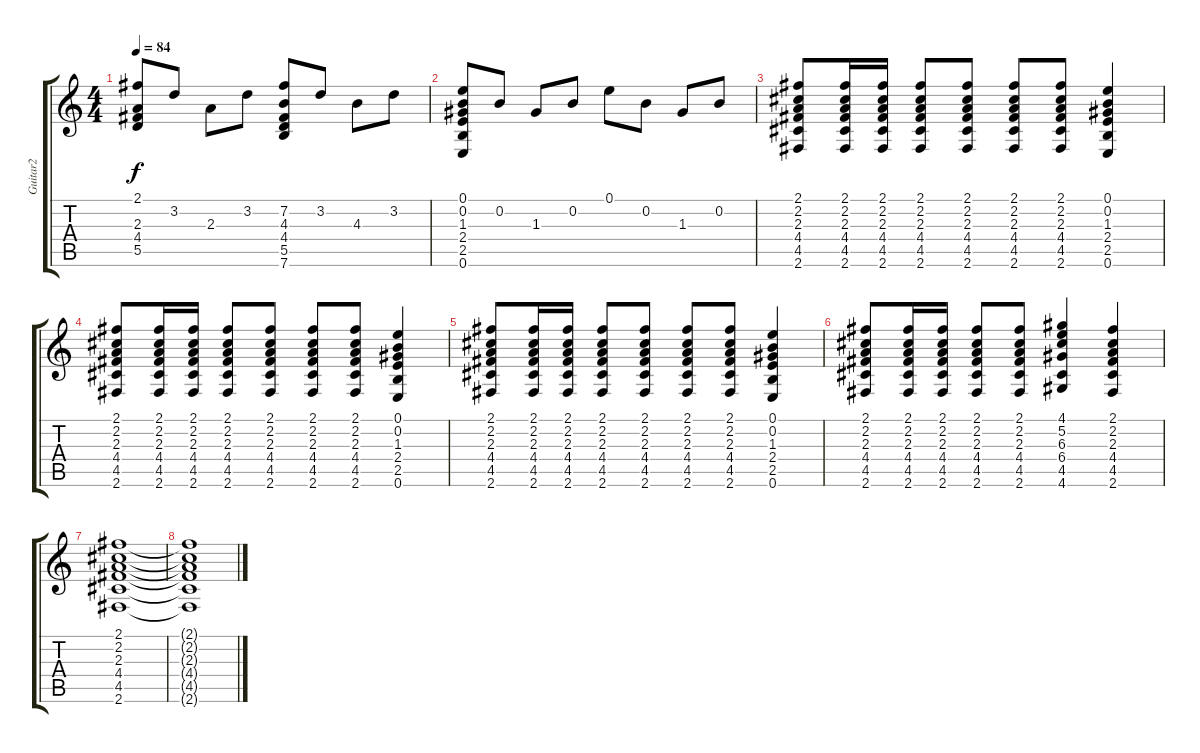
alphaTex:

\track ("Guitar2" "Guitar2") {instrument acousticguitarnylon}
\staff {score tabs}
\tuning (E4 B3 G3 D3 A2 E2) {hide}
\ts (4 4)
\tempo 84
\clef g2
\ks c
(2.1 2.3 4.4 5.5).8{dy f} 3.2.8 2.3.8 3.2.8 (7.2 4.3 4.4 5.5 7.6).8 3.2.8 4.3.8 3.2.8 |
(0.1 0.2 1.3 2.4 2.5 0.6).8 0.2.8 1.3.8 0.2.8 0.1.8 0.2.8 1.3.8 0.2.8 |
(2.1 2.2 2.3 4.4 4.5 2.6).8 (2.1 2.2 2.3 4.4 4.5 2.6).16 (2.1 2.2 2.3 4.4 4.5 2.6).16 (2.1 2.2 2.3 4.4 4.5 2.6).8 (2.1 2.2 2.3 4.4 4.5 2.6).8 (2.1 2.2 2.3 4.4 4.5 2.6).8 (2.1 2.2 2.3 4.4 4.5 2.6).8 (0.1 0.2 1.3 2.4 2.5 0.6).4 |
(2.1 2.2 2.3 4.4 4.5 2.6).8 (2.1 2.2 2.3 4.4 4.5 2.6).16 (2.1 2.2 2.3 4.4 4.5 2.6).16 (2.1 2.2 2.3 4.4 4.5 2.6).8 (2.1 2.2 2.3 4.4 4.5 2.6).8 (2.1 2.2 2.3 4.4 4.5 2.6).8 (2.1 2.2 2.3 4.4 4.5 2.6).8 (0.1 0.2 1.3 2.4 2.5 0.6).4 |
(2.1 2.2 2.3 4.4 4.5 2.6).8 (2.1 2.2 2.3 4.4 4.5 2.6).16 (2.1 2.2 2.3 4.4 4.5 2.6).16 (2.1 2.2 2.3 4.4 4.5 2.6).8 (2.1 2.2 2.3 4.4 4.5 2.6).8 (2.1 2.2 2.3 4.4 4.5 2.6).8 (2.1 2.2 2.3 4.4 4.5 2.6).8 (0.1 0.2 1.3 2.4 2.5 0.6).4 |
(2.1 2.2 2.3 4.4 4.5 2.6).8 (2.1 2.2 2.3 4.4 4.5 2.6).16 (2.1 2.2 2.3 4.4 4.5 2.6).16 (2.1 2.2 2.3 4.4 4.5 2.6).8 (2.1 2.2 2.3 4.4 4.5 2.6).8 (4.1 5.2 6.3 6.4 4.5 4.6).4 (2.1 2.2 2.3 4.4 4.5 2.6).4 |
(2.1 2.2 2.3 4.4 4.5 2.6).1 |
(2.1{t} 2.2{t} 2.3{t} 4.4{t} 4.5{t} 2.6{t}).1
